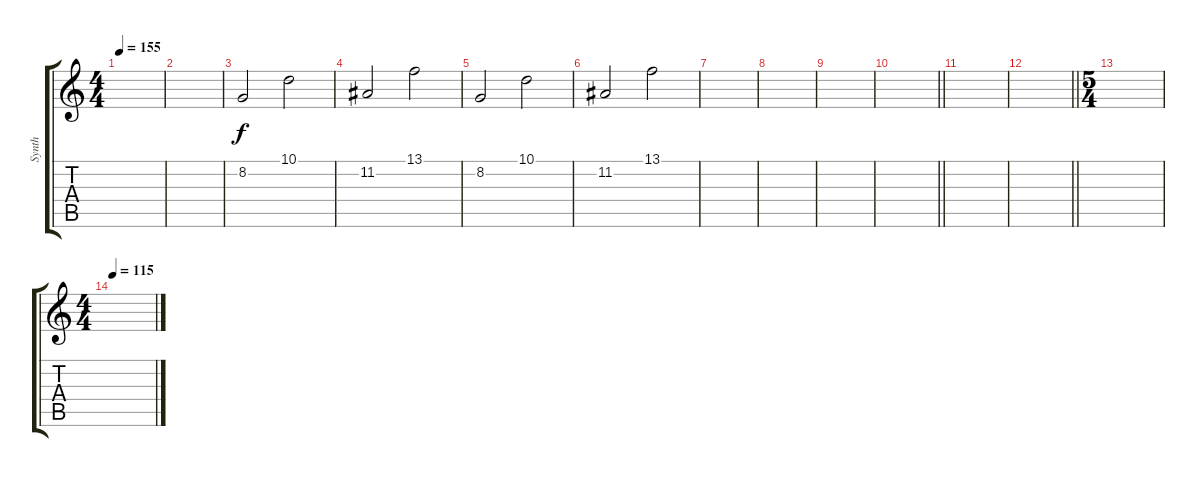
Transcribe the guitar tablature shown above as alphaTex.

\track ("Synth" "Synth") {instrument choiraahs}
\staff {score tabs}
\tuning (E4 B3 G3 D3 A2 E2) {hide}
\ts (4 4)
\tempo 155
\clef g2
\ks c
|
|
8.2.2 10.1.2 |
11.2.2 13.1.2 |
8.2.2 10.1.2 |
11.2.2 13.1.2 |
|
|
|
\barLineRight lightlight
|
|
\barLineRight lightlight
|
\ts (5 4)
|
\ts (4 4)
\tempo 115
